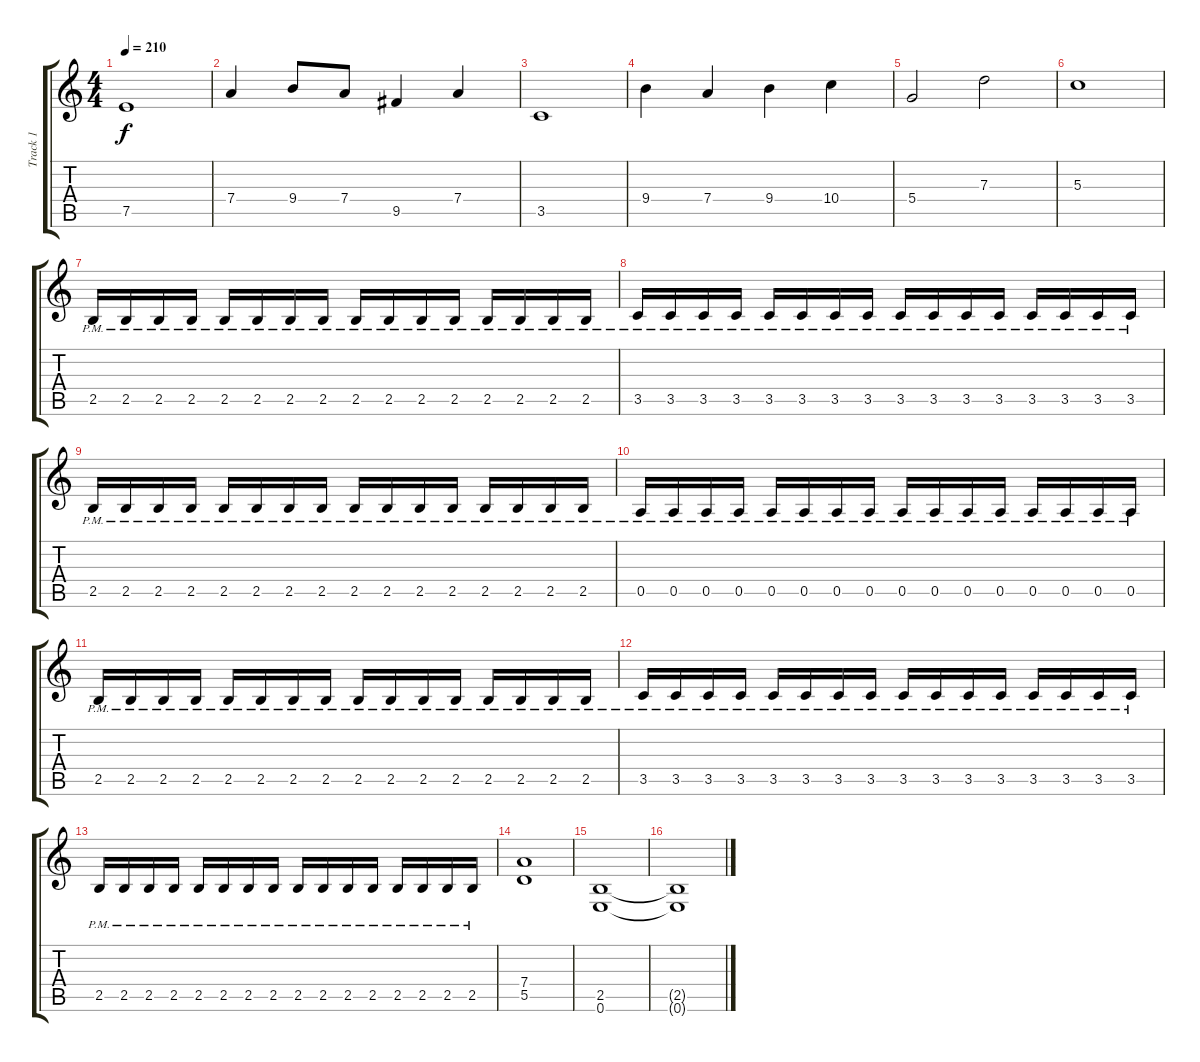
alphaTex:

\track ("Track 1" "Track 1") {instrument overdrivenguitar}
\staff {score tabs}
\tuning (E4 B3 G3 D3 A2 E2) {hide}
\ts (4 4)
\tempo 210
\clef g2
\ks c
7.5.1{dy f} |
7.4.4 9.4.8 7.4.8 9.5.4 7.4.4 |
3.5.1 |
9.4.4 7.4.4 9.4.4 10.4.4 |
5.4.2 7.3.2 |
5.3.1 |
2.5{pm}.16 2.5{pm}.16 2.5{pm}.16 2.5{pm}.16 2.5{pm}.16 2.5{pm}.16 2.5{pm}.16 2.5{pm}.16 2.5{pm}.16 2.5{pm}.16 2.5{pm}.16 2.5{pm}.16 2.5{pm}.16 2.5{pm}.16 2.5{pm}.16 2.5{pm}.16 |
3.5{pm}.16 3.5{pm}.16 3.5{pm}.16 3.5{pm}.16 3.5{pm}.16 3.5{pm}.16 3.5{pm}.16 3.5{pm}.16 3.5{pm}.16 3.5{pm}.16 3.5{pm}.16 3.5{pm}.16 3.5{pm}.16 3.5{pm}.16 3.5{pm}.16 3.5{pm}.16 |
2.5{pm}.16 2.5{pm}.16 2.5{pm}.16 2.5{pm}.16 2.5{pm}.16 2.5{pm}.16 2.5{pm}.16 2.5{pm}.16 2.5{pm}.16 2.5{pm}.16 2.5{pm}.16 2.5{pm}.16 2.5{pm}.16 2.5{pm}.16 2.5{pm}.16 2.5{pm}.16 |
0.5{pm}.16 0.5{pm}.16 0.5{pm}.16 0.5{pm}.16 0.5{pm}.16 0.5{pm}.16 0.5{pm}.16 0.5{pm}.16 0.5{pm}.16 0.5{pm}.16 0.5{pm}.16 0.5{pm}.16 0.5{pm}.16 0.5{pm}.16 0.5{pm}.16 0.5{pm}.16 |
2.5{pm}.16 2.5{pm}.16 2.5{pm}.16 2.5{pm}.16 2.5{pm}.16 2.5{pm}.16 2.5{pm}.16 2.5{pm}.16 2.5{pm}.16 2.5{pm}.16 2.5{pm}.16 2.5{pm}.16 2.5{pm}.16 2.5{pm}.16 2.5{pm}.16 2.5{pm}.16 |
3.5{pm}.16 3.5{pm}.16 3.5{pm}.16 3.5{pm}.16 3.5{pm}.16 3.5{pm}.16 3.5{pm}.16 3.5{pm}.16 3.5{pm}.16 3.5{pm}.16 3.5{pm}.16 3.5{pm}.16 3.5{pm}.16 3.5{pm}.16 3.5{pm}.16 3.5{pm}.16 |
2.5{pm}.16 2.5{pm}.16 2.5{pm}.16 2.5{pm}.16 2.5{pm}.16 2.5{pm}.16 2.5{pm}.16 2.5{pm}.16 2.5{pm}.16 2.5{pm}.16 2.5{pm}.16 2.5{pm}.16 2.5{pm}.16 2.5{pm}.16 2.5{pm}.16 2.5{pm}.16 |
(7.4 5.5).1 |
(2.5 0.6).1 |
(2.5{t} 0.6{t}).1
